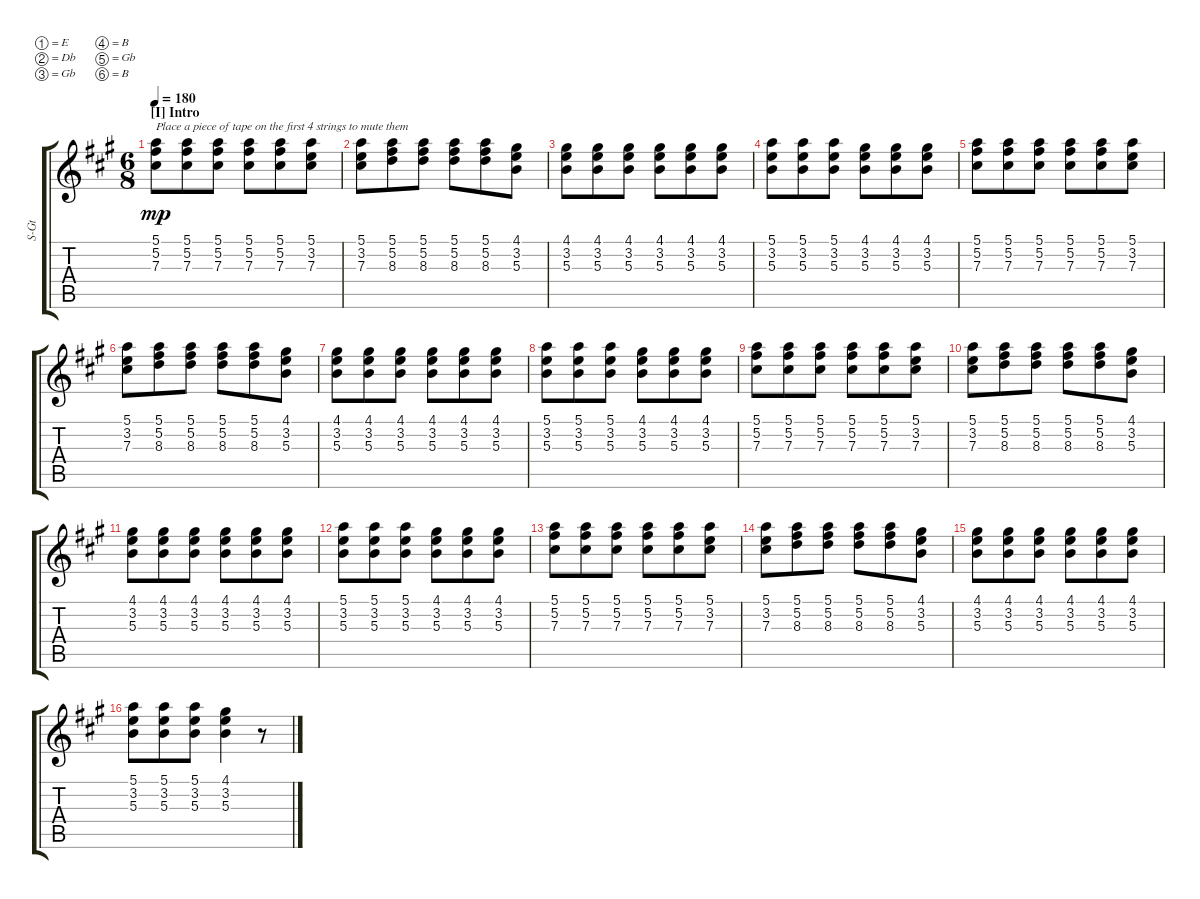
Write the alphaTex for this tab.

\defaultSystemsLayout 4
\bracketExtendMode groupsimilarinstruments
\otherSystemsTrackNameOrientation horizontal
\track ("Steel Guitar" "S-Gt") {defaultSystemsLayout 2 instrument acousticguitarsteel}
\staff {score tabs}
\tuning (E4 Db4 Gb3 B2 Gb2 B1)
\ts (6 8)
\beaming (8 3 3)
\section ("I" "Intro")
\tempo 180
\clef g2
\scale
1.05631
\ks f#minor
(5.1{acc forcenatural} 5.2{acc #} 7.3{acc #}).8{txt "Place a piece of tape on the first 4 strings to mute them" dy mp instrument acousticguitarsteel beam Down} (5.2{acc #} 5.1{acc forcenatural} 7.3{acc #}).8{beam Down} (5.2{acc #} 5.1{acc forcenatural} 7.3{acc #}).8{beam Down} (5.2{acc #} 5.1{acc forcenatural} 7.3{acc #}).8{beam Down} (5.2{acc #} 5.1{acc forcenatural} 7.3{acc #}).8{beam Down} (3.2{acc forcenatural} 5.1{acc forcenatural} 7.3{acc #}).8{beam Down} |
\scale
0.943691 (3.2{acc forcenatural} 5.1{acc forcenatural} 7.3{acc #}).8{beam Down} (5.2{acc #} 5.1{acc forcenatural} 8.3{acc forcenatural}).8{beam Down} (5.2{acc #} 5.1{acc forcenatural} 8.3{acc forcenatural}).8{beam Down} (5.2{acc #} 5.1{acc forcenatural} 8.3{acc forcenatural}).8{beam Down} (5.2{acc #} 5.1{acc forcenatural} 8.3{acc forcenatural}).8{beam Down} (3.2{acc forcenatural} 4.1{acc #} 5.3{acc forcenatural}).8{beam Down} |
\scale
1.03183 (4.1{acc #} 3.2{acc forcenatural} 5.3{acc forcenatural}).8{beam Down} (4.1{acc #} 3.2{acc forcenatural} 5.3{acc forcenatural}).8{beam Down} (4.1{acc #} 3.2{acc forcenatural} 5.3{acc forcenatural}).8{beam Down} (4.1{acc #} 3.2{acc forcenatural} 5.3{acc forcenatural}).8{beam Down} (4.1{acc #} 3.2{acc forcenatural} 5.3{acc forcenatural}).8{beam Down} (4.1{acc #} 3.2{acc forcenatural} 5.3{acc forcenatural}).8{beam Down} |
\scale
0.968167 (5.1{acc forcenatural} 3.2{acc forcenatural} 5.3{acc forcenatural}).8{beam Down} (5.1{acc forcenatural} 3.2{acc forcenatural} 5.3{acc forcenatural}).8{beam Down} (5.1{acc forcenatural} 3.2{acc forcenatural} 5.3{acc forcenatural}).8{beam Down} (4.1{acc #} 3.2{acc forcenatural} 5.3{acc forcenatural}).8{beam Down} (4.1{acc #} 3.2{acc forcenatural} 5.3{acc forcenatural}).8{beam Down} (4.1{acc #} 3.2{acc forcenatural} 5.3{acc forcenatural}).8{beam Down} |
\scale
1.03183 (5.1{acc forcenatural} 5.2{acc #} 7.3{acc #}).8{beam Down} (5.2{acc #} 5.1{acc forcenatural} 7.3{acc #}).8{beam Down} (5.2{acc #} 5.1{acc forcenatural} 7.3{acc #}).8{beam Down} (5.2{acc #} 5.1{acc forcenatural} 7.3{acc #}).8{beam Down} (5.2{acc #} 5.1{acc forcenatural} 7.3{acc #}).8{beam Down} (3.2{acc forcenatural} 5.1{acc forcenatural} 7.3{acc #}).8{beam Down} |
\scale
0.968167 (3.2{acc forcenatural} 5.1{acc forcenatural} 7.3{acc #}).8{beam Down} (5.2{acc #} 5.1{acc forcenatural} 8.3{acc forcenatural}).8{beam Down} (5.2{acc #} 5.1{acc forcenatural} 8.3{acc forcenatural}).8{beam Down} (5.2{acc #} 5.1{acc forcenatural} 8.3{acc forcenatural}).8{beam Down} (5.2{acc #} 5.1{acc forcenatural} 8.3{acc forcenatural}).8{beam Down} (3.2{acc forcenatural} 4.1{acc #} 5.3{acc forcenatural}).8{beam Down} |
\scale
1.03183 (4.1{acc #} 3.2{acc forcenatural} 5.3{acc forcenatural}).8{beam Down} (4.1{acc #} 3.2{acc forcenatural} 5.3{acc forcenatural}).8{beam Down} (4.1{acc #} 3.2{acc forcenatural} 5.3{acc forcenatural}).8{beam Down} (4.1{acc #} 3.2{acc forcenatural} 5.3{acc forcenatural}).8{beam Down} (4.1{acc #} 3.2{acc forcenatural} 5.3{acc forcenatural}).8{beam Down} (4.1{acc #} 3.2{acc forcenatural} 5.3{acc forcenatural}).8{beam Down} |
(5.1{acc forcenatural} 3.2{acc forcenatural} 5.3{acc forcenatural}).8{beam Down} (5.1{acc forcenatural} 3.2{acc forcenatural} 5.3{acc forcenatural}).8{beam Down} (5.1{acc forcenatural} 3.2{acc forcenatural} 5.3{acc forcenatural}).8{beam Down} (4.1{acc #} 3.2{acc forcenatural} 5.3{acc forcenatural}).8{beam Down} (4.1{acc #} 3.2{acc forcenatural} 5.3{acc forcenatural}).8{beam Down} (4.1{acc #} 3.2{acc forcenatural} 5.3{acc forcenatural}).8{beam Down} |
(5.1{acc forcenatural} 5.2{acc #} 7.3{acc #}).8{beam Down} (5.2{acc #} 5.1{acc forcenatural} 7.3{acc #}).8{beam Down} (5.2{acc #} 5.1{acc forcenatural} 7.3{acc #}).8{beam Down} (5.2{acc #} 5.1{acc forcenatural} 7.3{acc #}).8{beam Down} (5.2{acc #} 5.1{acc forcenatural} 7.3{acc #}).8{beam Down} (3.2{acc forcenatural} 5.1{acc forcenatural} 7.3{acc #}).8{beam Down} |
(3.2{acc forcenatural} 5.1{acc forcenatural} 7.3{acc #}).8{beam Down} (5.2{acc #} 5.1{acc forcenatural} 8.3{acc forcenatural}).8{beam Down} (5.2{acc #} 5.1{acc forcenatural} 8.3{acc forcenatural}).8{beam Down} (5.2{acc #} 5.1{acc forcenatural} 8.3{acc forcenatural}).8{beam Down} (5.2{acc #} 5.1{acc forcenatural} 8.3{acc forcenatural}).8{beam Down} (3.2{acc forcenatural} 4.1{acc #} 5.3{acc forcenatural}).8{beam Down} |
(4.1{acc #} 3.2{acc forcenatural} 5.3{acc forcenatural}).8{beam Down} (4.1{acc #} 3.2{acc forcenatural} 5.3{acc forcenatural}).8{beam Down} (4.1{acc #} 3.2{acc forcenatural} 5.3{acc forcenatural}).8{beam Down} (4.1{acc #} 3.2{acc forcenatural} 5.3{acc forcenatural}).8{beam Down} (4.1{acc #} 3.2{acc forcenatural} 5.3{acc forcenatural}).8{beam Down} (4.1{acc #} 3.2{acc forcenatural} 5.3{acc forcenatural}).8{beam Down} |
(5.1{acc forcenatural} 3.2{acc forcenatural} 5.3{acc forcenatural}).8{beam Down} (5.1{acc forcenatural} 3.2{acc forcenatural} 5.3{acc forcenatural}).8{beam Down} (5.1{acc forcenatural} 3.2{acc forcenatural} 5.3{acc forcenatural}).8{beam Down} (4.1{acc #} 3.2{acc forcenatural} 5.3{acc forcenatural}).8{beam Down} (4.1{acc #} 3.2{acc forcenatural} 5.3{acc forcenatural}).8{beam Down} (4.1{acc #} 3.2{acc forcenatural} 5.3{acc forcenatural}).8{beam Down} |
(5.1{acc forcenatural} 5.2{acc #} 7.3{acc #}).8{beam Down} (5.2{acc #} 5.1{acc forcenatural} 7.3{acc #}).8{beam Down} (5.2{acc #} 5.1{acc forcenatural} 7.3{acc #}).8{beam Down} (5.2{acc #} 5.1{acc forcenatural} 7.3{acc #}).8{beam Down} (5.2{acc #} 5.1{acc forcenatural} 7.3{acc #}).8{beam Down} (3.2{acc forcenatural} 5.1{acc forcenatural} 7.3{acc #}).8{beam Down} |
(3.2{acc forcenatural} 5.1{acc forcenatural} 7.3{acc #}).8{beam Down} (5.2{acc #} 5.1{acc forcenatural} 8.3{acc forcenatural}).8{beam Down} (5.2{acc #} 5.1{acc forcenatural} 8.3{acc forcenatural}).8{beam Down} (5.2{acc #} 5.1{acc forcenatural} 8.3{acc forcenatural}).8{beam Down} (5.2{acc #} 5.1{acc forcenatural} 8.3{acc forcenatural}).8{beam Down} (3.2{acc forcenatural} 4.1{acc #} 5.3{acc forcenatural}).8{beam Down} |
(4.1{acc #} 3.2{acc forcenatural} 5.3{acc forcenatural}).8{beam Down} (4.1{acc #} 3.2{acc forcenatural} 5.3{acc forcenatural}).8{beam Down} (4.1{acc #} 3.2{acc forcenatural} 5.3{acc forcenatural}).8{beam Down} (4.1{acc #} 3.2{acc forcenatural} 5.3{acc forcenatural}).8{beam Down} (4.1{acc #} 3.2{acc forcenatural} 5.3{acc forcenatural}).8{beam Down} (4.1{acc #} 3.2{acc forcenatural} 5.3{acc forcenatural}).8{beam Down} |
(5.1{acc forcenatural} 3.2{acc forcenatural} 5.3{acc forcenatural}).8{beam Down} (5.1{acc forcenatural} 3.2{acc forcenatural} 5.3{acc forcenatural}).8{beam Down} (5.1{acc forcenatural} 3.2{acc forcenatural} 5.3{acc forcenatural}).8{beam Down} (4.1{acc #} 3.2{acc forcenatural} 5.3{acc forcenatural}).4{beam Down} r.8{beam Down}
